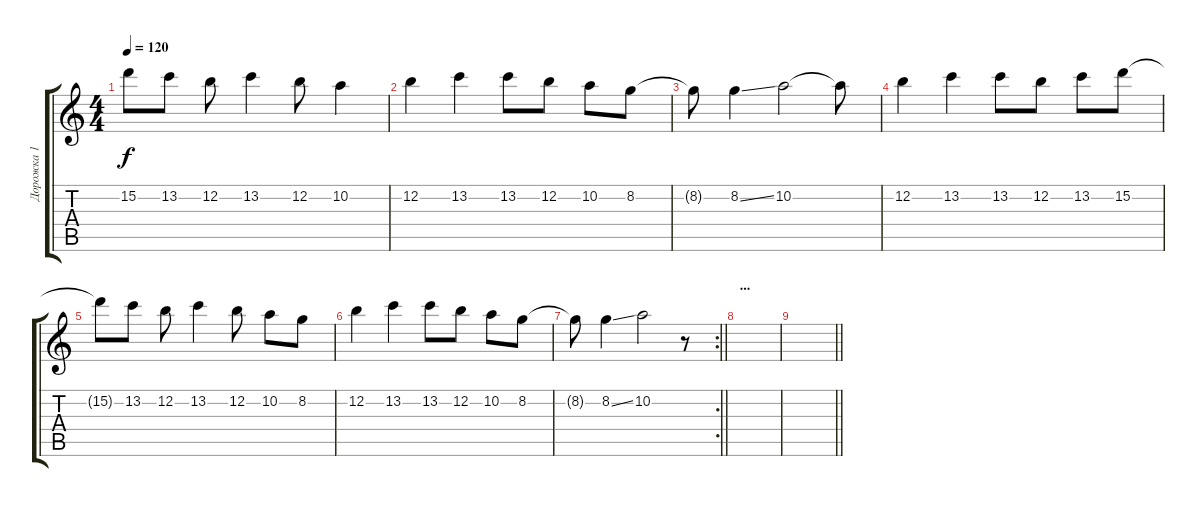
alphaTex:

\track ("Дорожка 1" "Дорожка 1") {instrument distortionguitar}
\staff {score tabs}
\tuning (E4 B3 G3 D3 A2 E2) {hide}
\ts (4 4)
\tempo 120
\clef g2
\ks c
15.2{t}.8{dy f} 13.2.8 12.2.8 13.2.4 12.2.8 10.2.4 |
12.2.4 13.2.4 13.2.8 12.2.8 10.2.8 8.2.8 |
8.2{t}.8 8.2{ss}.4 10.2.2 10.2{t}.8 |
12.2.4 13.2.4 13.2.8 12.2.8 13.2.8 15.2.8 |
15.2{t}.8 13.2.8 12.2.8 13.2.4 12.2.8 10.2.8 8.2.8 |
12.2.4 13.2.4 13.2.8 12.2.8 10.2.8 8.2.8 |
\rc 2
\barLineRight lightlight
8.2{t}.8 8.2{ss}.4 10.2.2 r.8 |
\section ("" "...")
|
\barLineRight lightlight
